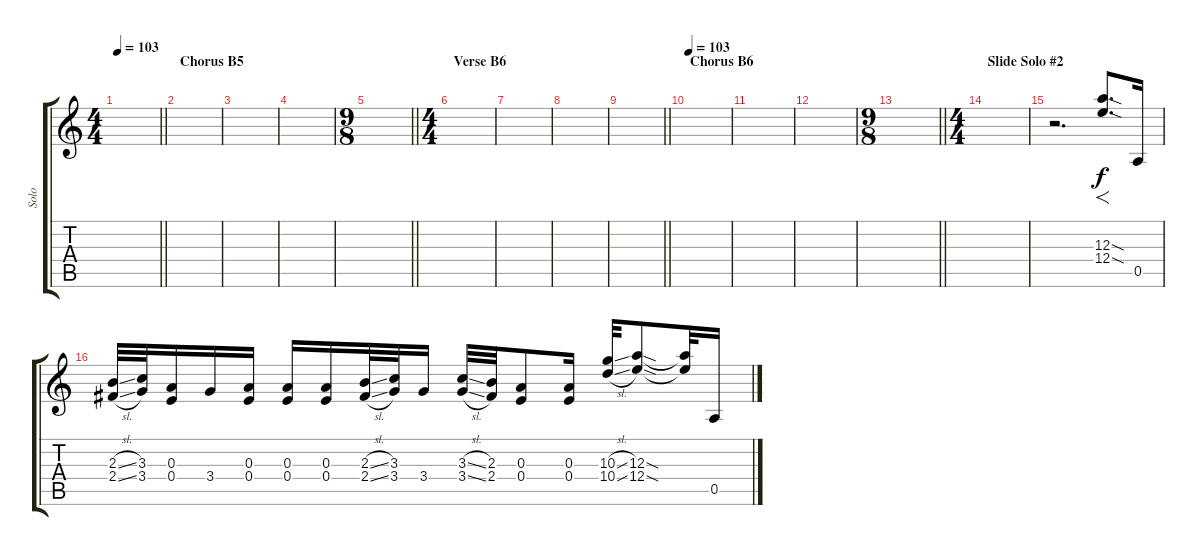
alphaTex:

\track ("Solo" "Solo") {instrument distortionguitar}
\staff {score tabs}
\tuning (E4 Db4 A3 E3 A2 E2) {hide}
\ts (4 4)
\tempo 103
\clef g2
\barLineRight lightlight
\ks c
|
\section ("" "Chorus B5")
|
|
|
\ts (9 8)
\barLineRight lightlight
|
\ts (4 4)
\section ("" "Verse B6")
|
|
|
\barLineRight lightlight
|
\section ("" "Chorus B6")
\tempo 103
|
|
|
\ts (9 8)
\barLineRight lightlight
|
\ts (4 4)
\section ("" "Slide Solo #2")
|
r.2{d} (12.3{sod} 12.4{sod}).8{f d} 0.5.16 |
(2.3{sl} 2.4{sl}).32 (3.3 3.4).32 (0.3 0.4).16 3.4.16 (0.3 0.4).16 (0.3 0.4).16 (0.3 0.4).16 (2.3{sl} 2.4{sl}).32 (3.3 3.4).32 3.4.16 (3.3{sl} 3.4{sl}).32 (2.3 2.4).32 (0.3 0.4).8 (0.3 0.4).16 (10.3{sl} 10.4{sl}).32 (12.3{sod} 12.4{sod}).8 (12.3{t} 12.4{t}).32 0.5.16
